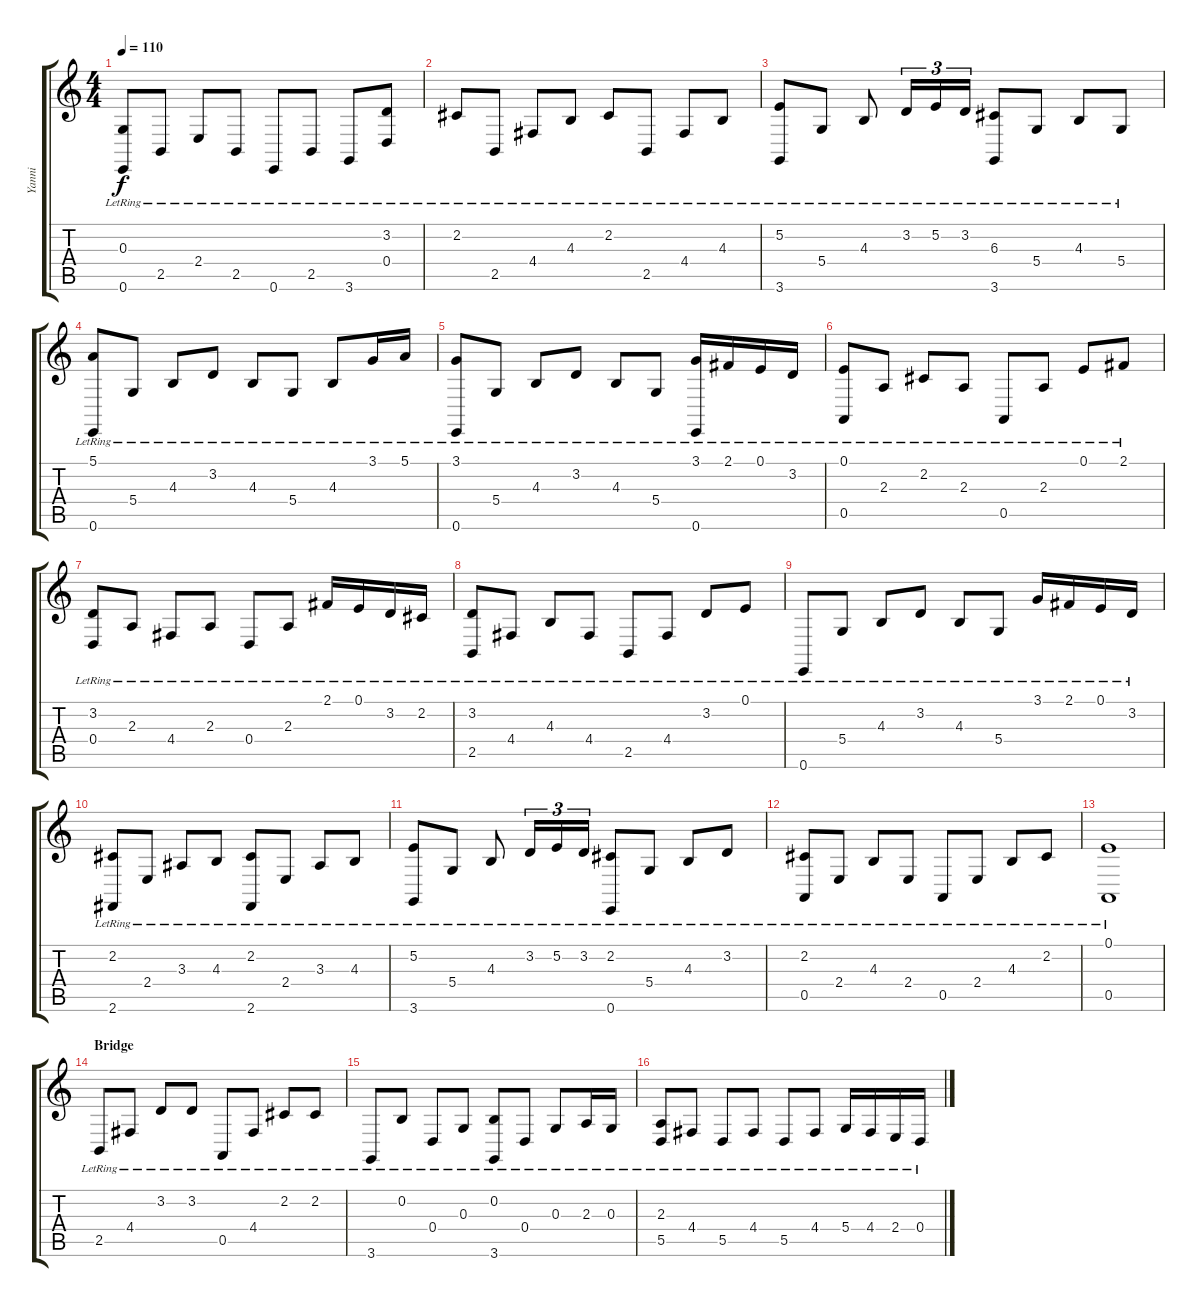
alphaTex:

\track ("Yanni" "Yanni") {instrument acousticgrandpiano}
\staff {score tabs}
\tuning (E4 B3 G3 D3 A2 E2) {hide}
\ts (4 4)
\tempo 110
\clef g2
\ks c
(0.3{lr} 0.6{lr}).8{dy f} 2.5{lr}.8 2.4{lr}.8 2.5{lr}.8 0.6{lr}.8 2.5{lr}.8 3.6{lr}.8 (3.2{lr} 0.4{lr}).8 |
2.2{lr}.8 2.5{lr}.8 4.4{lr}.8 4.3{lr}.8 2.2{lr}.8 2.5{lr}.8 4.4{lr}.8 4.3{lr}.8 |
(5.2{lr} 3.6{lr}).8 5.4{lr}.8 4.3{lr}.8 3.2{lr}.16{tu (3 2)} 5.2{lr}.16{tu (3 2)} 3.2{lr}.16{tu (3 2)} (6.3{lr} 3.6{lr}).8 5.4{lr}.8 4.3{lr}.8 5.4{lr}.8 |
(5.1{lr} 0.6{lr}).8 5.4{lr}.8 4.3{lr}.8 3.2{lr}.8 4.3{lr}.8 5.4{lr}.8 4.3{lr}.8 3.1{lr}.16 5.1{lr}.16 |
(3.1{lr} 0.6{lr}).8 5.4{lr}.8 4.3{lr}.8 3.2{lr}.8 4.3{lr}.8 5.4{lr}.8 (3.1{lr} 0.6{lr}).16 2.1{lr}.16 0.1{lr}.16 3.2{lr}.16 |
(0.1{lr} 0.5{lr}).8 2.3{lr}.8 2.2{lr}.8 2.3{lr}.8 0.5{lr}.8 2.3{lr}.8 0.1{lr}.8 2.1{lr}.8 |
(3.2{lr} 0.4{lr}).8 2.3{lr}.8 4.4{lr}.8 2.3{lr}.8 0.4{lr}.8 2.3{lr}.8 2.1{lr}.16 0.1{lr}.16 3.2{lr}.16 2.2{lr}.16 |
(3.2{lr} 2.5{lr}).8 4.4{lr}.8 4.3{lr}.8 4.4{lr}.8 2.5{lr}.8 4.4{lr}.8 3.2{lr}.8 0.1{lr}.8 |
0.6{lr}.8 5.4{lr}.8 4.3{lr}.8 3.2{lr}.8 4.3{lr}.8 5.4{lr}.8 3.1{lr}.16 2.1{lr}.16 0.1{lr}.16 3.2{lr}.16 |
(2.2{lr} 2.6{lr}).8 2.4{lr}.8 3.3{lr}.8 4.3{lr}.8 (2.2{lr} 2.6{lr}).8 2.4{lr}.8 3.3{lr}.8 4.3{lr}.8 |
(5.2{lr} 3.6{lr}).8 5.4{lr}.8 4.3{lr}.8 3.2{lr}.16{tu (3 2)} 5.2{lr}.16{tu (3 2)} 3.2{lr}.16{tu (3 2)} (2.2{lr} 0.6{lr}).8 5.4{lr}.8 4.3{lr}.8 3.2{lr}.8 |
(2.2{lr} 0.5{lr}).8 2.4{lr}.8 4.3{lr}.8 2.4{lr}.8 0.5{lr}.8 2.4{lr}.8 4.3{lr}.8 2.2{lr}.8 |
(0.1{lr} 0.5{lr}).1 |
\section ("" "Bridge")
2.5{lr}.8 4.4{lr}.8 3.2{lr}.8 3.2{lr}.8 0.5{lr}.8 4.4{lr}.8 2.2{lr}.8 2.2{lr}.8 |
3.6{lr}.8 0.2{lr}.8 0.4{lr}.8 0.3{lr}.8 (0.2{lr} 3.6{lr}).8 0.4{lr}.8 0.3{lr}.8 2.3{lr}.16 0.3{lr}.16 |
(2.3{lr} 5.5{lr}).8 4.4{lr}.8 5.5{lr}.8 4.4{lr}.8 5.5{lr}.8 4.4{lr}.8 5.4{lr}.16 4.4{lr}.16 2.4{lr}.16 0.4{lr}.16
